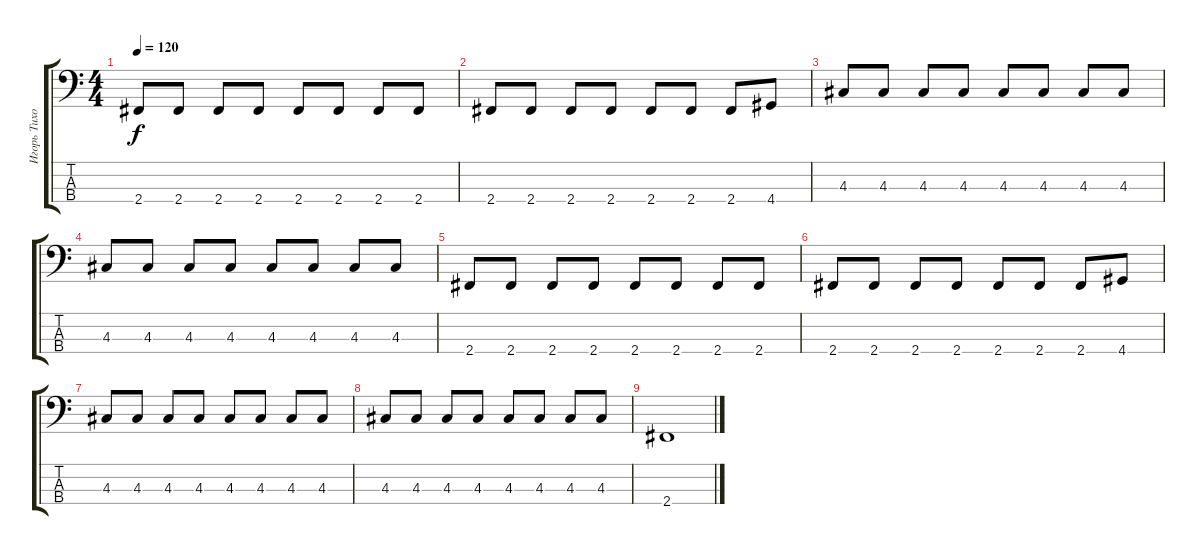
\track ("Игорь Тихомиров" "Игорь Тихо") {instrument electricbassfinger}
\staff {score tabs}
\tuning (G2 D2 A1 E1) {hide}
\ts (4 4)
\tempo 120
\clef f4
\ks c
2.4.8{dy f} 2.4.8 2.4.8 2.4.8 2.4.8 2.4.8 2.4.8 2.4.8 |
2.4.8 2.4.8 2.4.8 2.4.8 2.4.8 2.4.8 2.4.8 4.4.8 |
4.3.8 4.3.8 4.3.8 4.3.8 4.3.8 4.3.8 4.3.8 4.3.8 |
4.3.8 4.3.8 4.3.8 4.3.8 4.3.8 4.3.8 4.3.8 4.3.8 |
2.4.8 2.4.8 2.4.8 2.4.8 2.4.8 2.4.8 2.4.8 2.4.8 |
2.4.8 2.4.8 2.4.8 2.4.8 2.4.8 2.4.8 2.4.8 4.4.8 |
4.3.8 4.3.8 4.3.8 4.3.8 4.3.8 4.3.8 4.3.8 4.3.8 |
4.3.8 4.3.8 4.3.8 4.3.8 4.3.8 4.3.8 4.3.8 4.3.8 |
2.4.1
